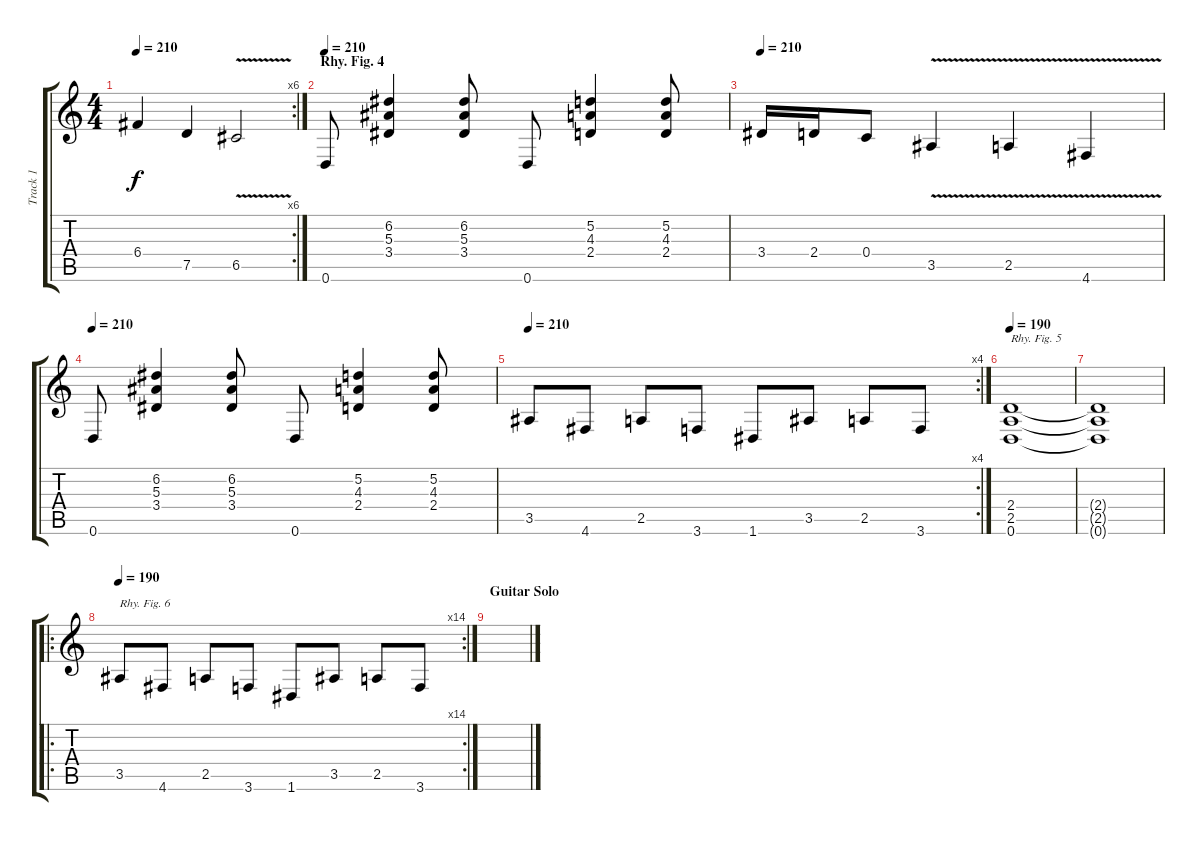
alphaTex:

\track ("Track 1" "Track 1") {instrument distortionguitar}
\staff {score tabs}
\tuning (D4 A3 F3 C3 G2 D2) {hide}
\rc 6
\ts (4 4)
\tempo 210
\clef g2
\ks c
6.4.4{dy f} 7.5.4 6.5{v}.2 |
\section ("" "Rhy. Fig. 4")
\tempo 210
0.6.8 (6.2 5.3 3.4).4 (6.2 5.3 3.4).8 0.6.8 (5.2 4.3 2.4).4 (5.2 4.3 2.4).8 |
\tempo 210
3.4.16 2.4.16 0.4.8 3.5{v}.4 2.5{v}.4 4.6{v}.4 |
\tempo 210
0.6.8 (6.2 5.3 3.4).4 (6.2 5.3 3.4).8 0.6.8 (5.2 4.3 2.4).4 (5.2 4.3 2.4).8 |
\rc 4
\tempo 210
3.5.8 4.6.8 2.5.8 3.6.8 1.6.8 3.5.8 2.5.8 3.6.8 |
\tempo 190
(2.4 2.5 0.6).1{txt "Rhy. Fig. 5"} |
(2.4{t} 2.5{t} 0.6{t}).1 |
\ro
\rc 14
\tempo 190
3.5.8{txt "Rhy. Fig. 6"} 4.6.8 2.5.8 3.6.8 1.6.8 3.5.8 2.5.8 3.6.8 |
\section ("" "Guitar Solo")
